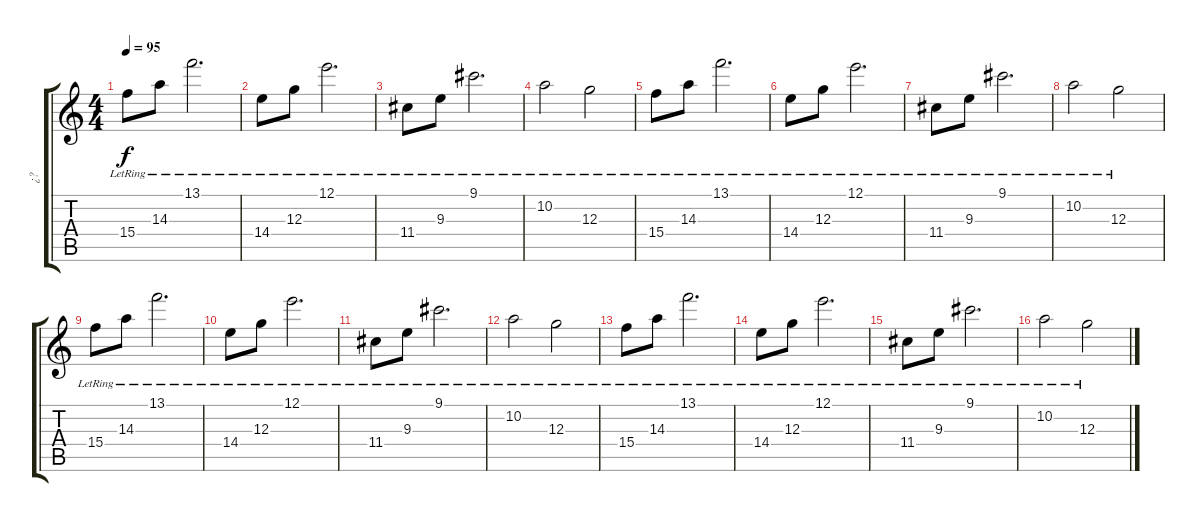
\track ("¿?" "¿?") {instrument acousticguitarsteel}
\staff {score tabs}
\tuning (E4 B3 G3 D3 A2 E2) {hide}
\ts (4 4)
\tempo 95
\clef g2
\ks c
15.4{lr}.8{dy f} 14.3{lr}.8 13.1{lr}.2{d} |
14.4{lr}.8 12.3{lr}.8 12.1{lr}.2{d} |
11.4{lr}.8 9.3{lr}.8 9.1{lr}.2{d} |
10.2{lr}.2 12.3{lr}.2 |
15.4{lr}.8 14.3{lr}.8 13.1{lr}.2{d} |
14.4{lr}.8 12.3{lr}.8 12.1{lr}.2{d} |
11.4{lr}.8 9.3{lr}.8 9.1{lr}.2{d} |
10.2{lr}.2 12.3{lr}.2 |
15.4{lr}.8 14.3{lr}.8 13.1{lr}.2{d} |
14.4{lr}.8 12.3{lr}.8 12.1{lr}.2{d} |
11.4{lr}.8 9.3{lr}.8 9.1{lr}.2{d} |
10.2{lr}.2 12.3{lr}.2 |
15.4{lr}.8 14.3{lr}.8 13.1{lr}.2{d} |
14.4{lr}.8 12.3{lr}.8 12.1{lr}.2{d} |
11.4{lr}.8 9.3{lr}.8 9.1{lr}.2{d} |
10.2{lr}.2 12.3{lr}.2
